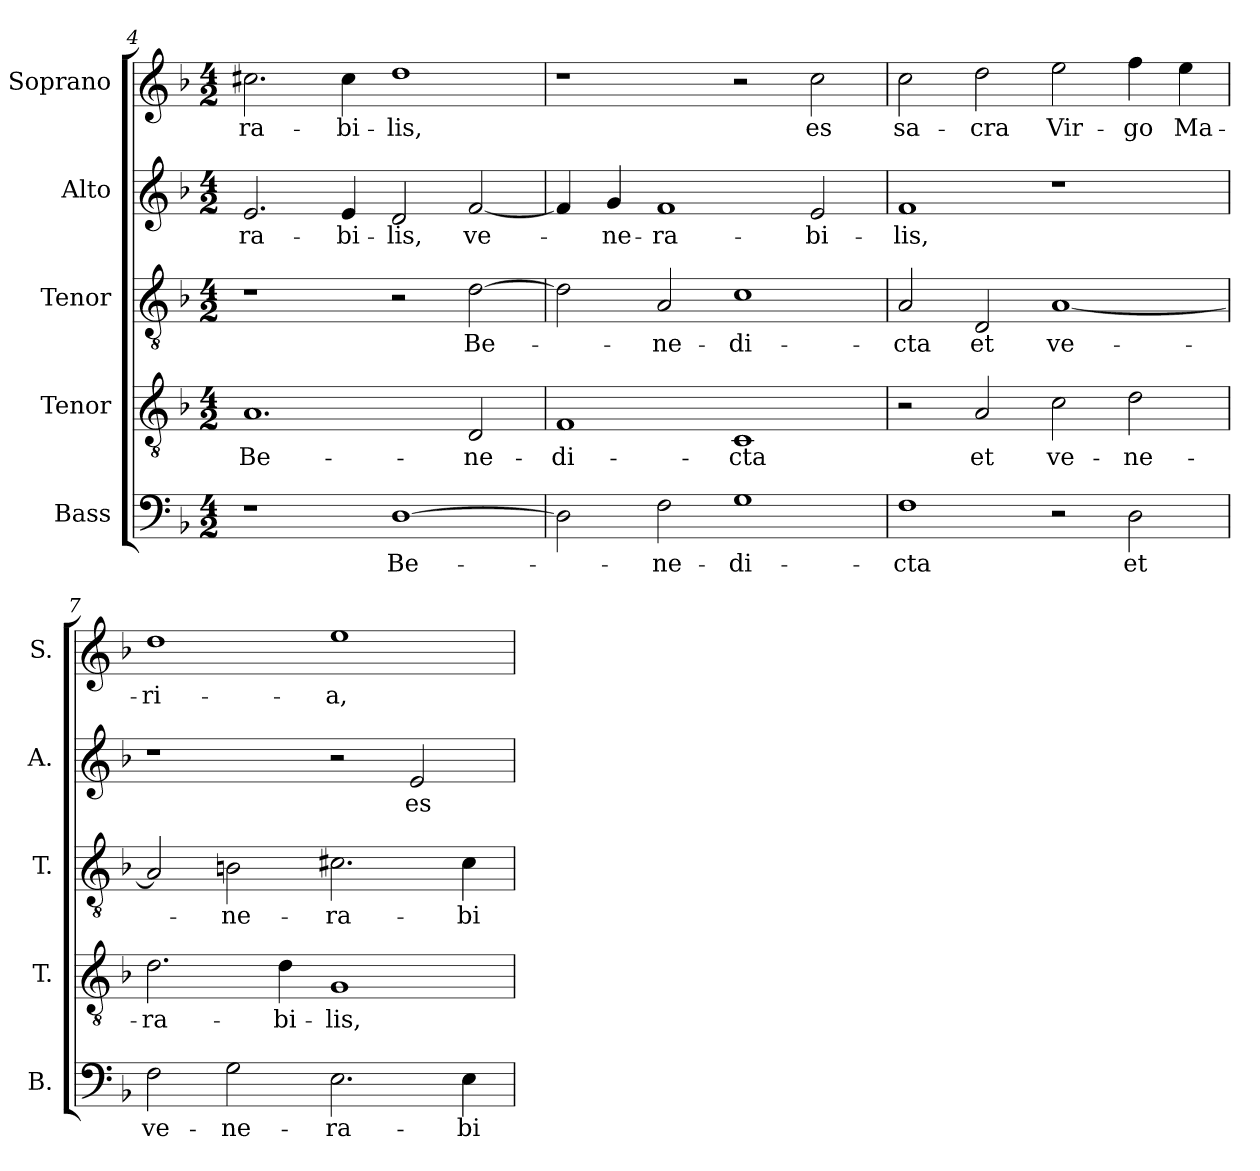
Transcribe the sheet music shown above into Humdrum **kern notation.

**kern	**text	**kern	**text	**kern	**text	**kern	**text	**kern	**text
*part5	*part5	*part4	*part4	*part3	*part3	*part2	*part2	*part1	*part1
*staff5	*staff5	*staff4	*staff4	*staff3	*staff3	*staff2	*staff2	*staff1	*staff1
*I"Bass	*	*I"Tenor	*	*I"Tenor	*	*I"Alto	*	*I"Soprano	*
*I'B.	*	*I'T.	*	*I'T.	*	*I'A.	*	*I'S.	*
*clefF4	*	*clefGv2	*	*clefGv2	*	*clefG2	*	*clefG2	*
*	*	*ITrd7c12	*	*ITrd7c12	*	*	*	*	*
*k[b-]	*	*k[b-]	*	*k[b-]	*	*k[b-]	*	*k[b-]	*
*F:	*	*F:	*	*F:	*	*F:	*	*F:	*
*M4/2	*	*M4/2	*	*M4/2	*	*M4/2	*	*M4/2	*
=4	=4	=4	=4	=4	=4	=4	=4	=4	=4
!	!	!	!LO:LY:b:color=#000000	!	!	!	!	!	!
!	!	!	!	!	!	!	!LO:LY:b:color=#000000	!	!
!	!	!	!	!	!	!	!	!	!LO:LY:b:color=#000000
1r	.	1.AAi	Be-	1r	.	2.ei/	-ra-	2.cc#Xi\	-ra-
!	!	!	!	!	!	!	!LO:LY:b:color=#000000	!	!
!	!	!	!	!	!	!	!	!	!LO:LY:b:color=#000000
.	.	.	.	.	.	4ei/	-bi-	4cc#i\	-bi-
!	!LO:LY:b:color=#000000	!	!	!	!	!	!	!	!
!	!	!	!	!	!	!	!LO:LY:b:color=#000000	!	!
!	!	!	!	!	!	!	!	!	!LO:LY:b:color=#000000
[1Di	Be-	.	.	2r	.	2di/	-lis,	1ddi	-lis,
!	!	!	!LO:LY:b:color=#000000	!	!	!	!	!	!
!	!	!	!	!	!LO:LY:b:color=#000000	!	!	!	!
!	!	!	!	!	!	!	!LO:LY:b:color=#000000	!	!
.	.	2DDi/	-ne-	[2Di\	Be-	[2fi/	ve-	.	.
=5	=5	=5	=5	=5	=5	=5	=5	=5	=5
!	!	!	!LO:LY:b:color=#000000	!	!	!	!	!	!
2Di\]	.	1FFi	-di-	2Di\]	.	4fi/]	.	1r	.
!	!	!	!	!	!	!	!LO:LY:b:color=#000000	!	!
.	.	.	.	.	.	4gi/	-ne-	.	.
!	!LO:LY:b:color=#000000	!	!	!	!	!	!	!	!
!	!	!	!	!	!LO:LY:b:color=#000000	!	!	!	!
!	!	!	!	!	!	!	!LO:LY:b:color=#000000	!	!
2Fi\	-ne-	.	.	2AAi/	-ne-	1fi	-ra-	.	.
!	!LO:LY:b:color=#000000	!	!	!	!	!	!	!	!
!	!	!	!LO:LY:b:color=#000000	!	!	!	!	!	!
!	!	!	!	!	!LO:LY:b:color=#000000	!	!	!	!
1Gi	-di-	1CCi	-cta	1Ci	-di-	.	.	2r	.
!	!	!	!	!	!	!	!LO:LY:b:color=#000000	!	!
!	!	!	!	!	!	!	!	!	!LO:LY:b:color=#000000
.	.	.	.	.	.	2ei/	-bi-	2cci\	es
!!LO:LB:g=z
=6	=6	=6	=6	=6	=6	=6	=6	=6	=6
!	!LO:LY:b:color=#000000	!	!	!	!	!	!	!	!
!	!	!	!	!	!LO:LY:b:color=#000000	!	!	!	!
!	!	!	!	!	!	!	!LO:LY:b:color=#000000	!	!
!	!	!	!	!	!	!	!	!	!LO:LY:b:color=#000000
1Fi	-cta	2r	.	2AAi/	-cta	1fi	-lis,	2cci\	sa-
!	!	!	!LO:LY:b:color=#000000	!	!	!	!	!	!
!	!	!	!	!	!LO:LY:b:color=#000000	!	!	!	!
!	!	!	!	!	!	!	!	!	!LO:LY:b:color=#000000
.	.	2AAi/	et	2DDi/	et	.	.	2ddi\	-cra
!	!	!	!LO:LY:b:color=#000000	!	!	!	!	!	!
!	!	!	!	!	!LO:LY:b:color=#000000	!	!	!	!
!	!	!	!	!	!	!	!	!	!LO:LY:b:color=#000000
2r	.	2Ci\	ve-	[1AAi	ve-	1r	.	2eei\	Vir-
!	!LO:LY:b:color=#000000	!	!	!	!	!	!	!	!
!	!	!	!LO:LY:b:color=#000000	!	!	!	!	!	!
!	!	!	!	!	!	!	!	!	!LO:LY:b:color=#000000
2Di\	et	2Di\	-ne-	.	.	.	.	4ffi\	-go
!	!	!	!	!	!	!	!	!	!LO:LY:b:color=#000000
.	.	.	.	.	.	.	.	4eei\	Ma-
=7	=7	=7	=7	=7	=7	=7	=7	=7	=7
!	!LO:LY:b:color=#000000	!	!	!	!	!	!	!	!
!	!	!	!LO:LY:b:color=#000000	!	!	!	!	!	!
!	!	!	!	!	!	!	!	!	!LO:LY:b:color=#000000
2Fi\	ve-	2.Di\	-ra-	2AAi/]	.	1r	.	1ddi	-ri-
!	!LO:LY:b:color=#000000	!	!	!	!	!	!	!	!
!	!	!	!	!	!LO:LY:b:color=#000000	!	!	!	!
2Gi\	-ne-	.	.	2BBni\	-ne-	.	.	.	.
!	!	!	!LO:LY:b:color=#000000	!	!	!	!	!	!
.	.	4Di\	-bi-	.	.	.	.	.	.
!	!LO:LY:b:color=#000000	!	!	!	!	!	!	!	!
!	!	!	!LO:LY:b:color=#000000	!	!	!	!	!	!
!	!	!	!	!	!LO:LY:b:color=#000000	!	!	!	!
!	!	!	!	!	!	!	!	!	!LO:LY:b:color=#000000
2.Ei\	-ra-	1GGi	-lis,	2.C#Xi\	-ra-	2r	.	1eei	-a,
!	!	!	!	!	!	!	!LO:LY:b:color=#000000	!	!
.	.	.	.	.	.	2ei/	es	.	.
!	!LO:LY:b:color=#000000	!	!	!	!	!	!	!	!
!	!	!	!	!	!LO:LY:b:color=#000000	!	!	!	!
4Ei\	-bi-	.	.	4C#i\	-bi-	.	.	.	.
=	=	=	=	=	=	=	=	=	=
*-	*-	*-	*-	*-	*-	*-	*-	*-	*-
